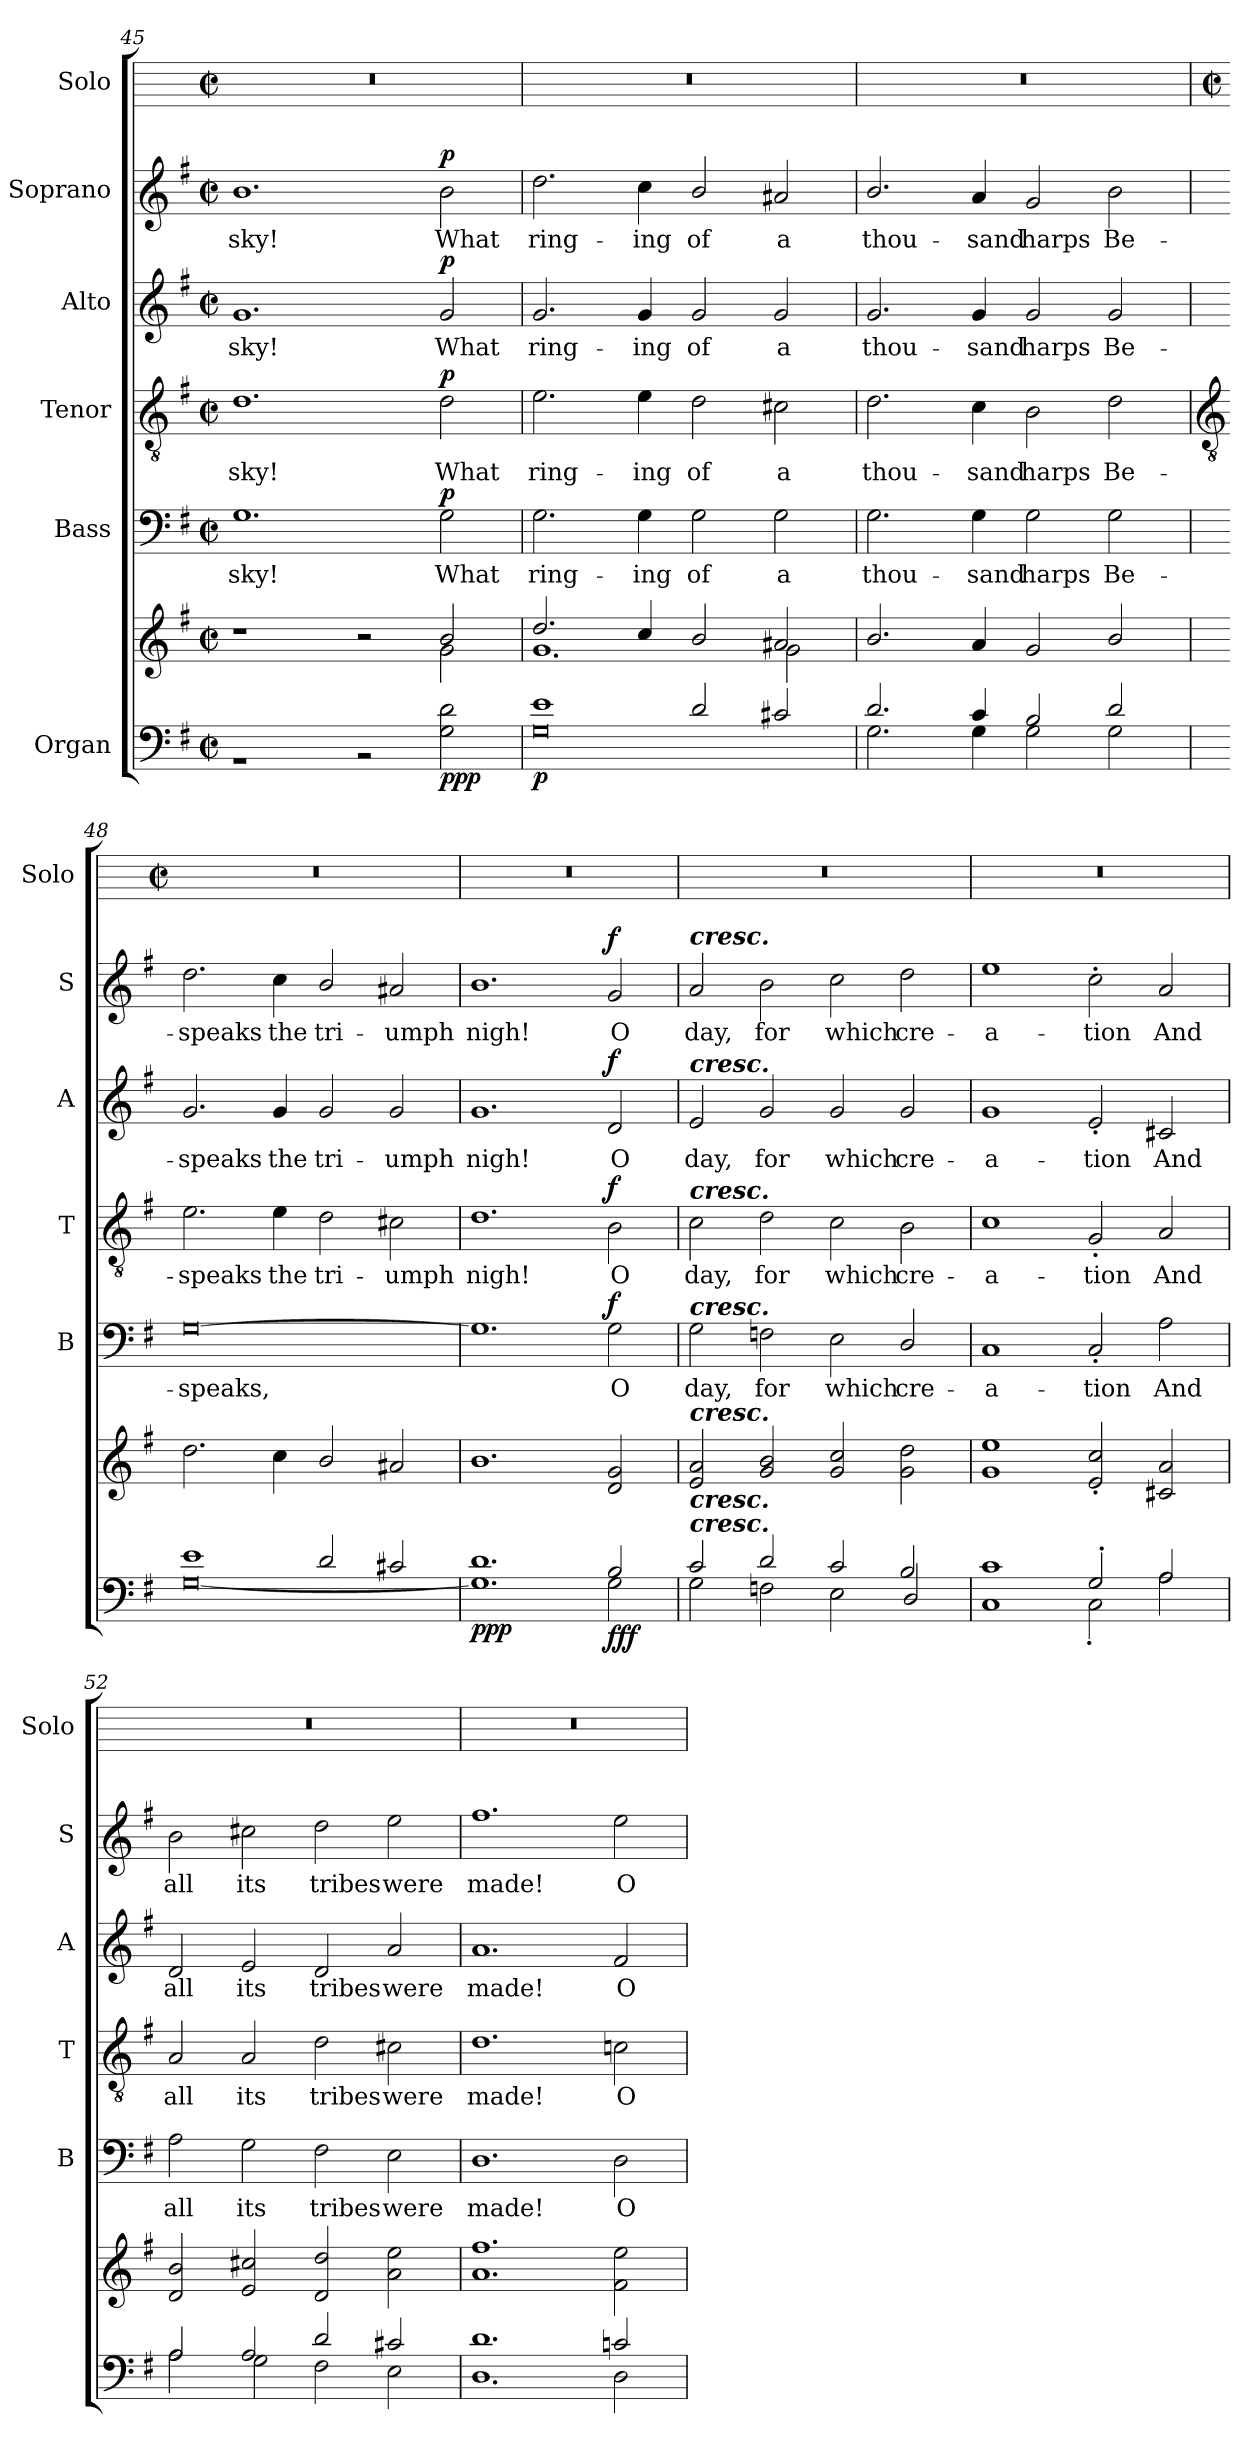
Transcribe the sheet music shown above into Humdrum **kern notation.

**kern	**kern	**dynam	**kern	**text	**dynam	**kern	**text	**dynam	**kern	**text	**dynam	**kern	**text	**dynam	**kern
*part6	*part6	*part6	*part5	*part5	*part5	*part4	*part4	*part4	*part3	*part3	*part3	*part2	*part2	*part2	*part1
*staff7	*staff6	*staff6/7	*staff5	*staff5	*staff5	*staff4	*staff4	*staff4	*staff3	*staff3	*staff3	*staff2	*staff2	*staff2	*staff1
*I"Organ	*	*	*I"Bass	*	*	*I"Tenor	*	*	*I"Alto	*	*	*I"Soprano	*	*	*I"Solo
*	*	*	*I'B	*	*	*I'T	*	*	*I'A	*	*	*I'S	*	*	*I'Solo
*clefF4	*clefG2	*	*clefF4	*	*	*clefGv2	*	*	*clefG2	*	*	*clefG2	*	*	*
*k[f#]	*k[f#]	*	*k[f#]	*	*	*k[f#]	*	*	*k[f#]	*	*	*k[f#]	*	*	*
*G:	*G:	*	*G:	*	*	*G:	*	*	*G:	*	*	*G:	*	*	*
*M4/2	*M4/2	*	*M4/2	*	*	*M4/2	*	*	*M4/2	*	*	*M4/2	*	*	*M4/2
*met(c|)	*met(c|)	*	*met(c|)	*	*	*met(c|)	*	*	*met(c|)	*	*	*met(c|)	*	*	*met(c|)
=45	=45	=45	=45	=45	=45	=45	=45	=45	=45	=45	=45	=45	=45	=45	=45
*^	*^	*	*	*	*	*	*	*	*	*	*	*	*	*	*
!	!	!	!	!	!	!LO:LY:b	!	!	!LO:LY:b	!	!	!LO:LY:b	!	!	!LO:LY:b	!	!
0ryy	1r	1r	1.ryy	.	1.G	sky!	.	1.d	sky!	.	1.g	sky!	.	1.b	sky!	.	0r
.	2r	2r	.	.	.	.	.	.	.	.	.	.	.	.	.	.	.
!	!	!	!	!LO:DY:b=2	!	!LO:LY:b	!	!	!LO:LY:b	!	!	!LO:LY:b	!	!	!LO:LY:b	!	!
!	!	!	!	!LO:DY:n=1:b	!	!	!	!	!	!	!	!	!	!	!	!	!
!	!	!	!	!LO:DY:n=2:b	!	!	!LO:DY:b	!	!	!LO:DY:b	!	!	!LO:DY:b	!	!	!LO:DY:b	!
.	2G\ 2d\	2b/	2g\	p p p	2G	What	p	2d	What	p	2g	What	p	2b	What	p	.
=46	=46	=46	=46	=46	=46	=46	=46	=46	=46	=46	=46	=46	=46	=46	=46	=46	=46
!	!	!	!	!LO:DY:b=2	!	!LO:LY:b	!	!	!LO:LY:b	!	!	!LO:LY:b	!	!	!LO:LY:b	!	!
1e/	0G\	2.dd/	1.g\	p	2.G	ring-	.	2.e	ring-	.	2.g	ring-	.	2.dd	ring-	.	0r
!	!	!	!	!	!	!LO:LY:b	!	!	!LO:LY:b	!	!	!LO:LY:b	!	!	!LO:LY:b	!	!
.	.	4cc/	.	.	4G	-ing	.	4e	-ing	.	4g	-ing	.	4cc	-ing	.	.
!	!	!	!	!	!	!LO:LY:b	!	!	!LO:LY:b	!	!	!LO:LY:b	!	!	!LO:LY:b	!	!
2d/	.	2b/	.	.	2G\	of	.	2d\	of	.	2g/	of	.	2b/	of	.	.
!	!	!	!	!	!	!LO:LY:b	!	!	!LO:LY:b	!	!	!LO:LY:b	!	!	!LO:LY:b	!	!
2c#X/	.	2a#X/	2g\	.	2G	a	.	2c#X	a	.	2g	a	.	2a#X	a	.	.
=47	=47	=47	=47	=47	=47	=47	=47	=47	=47	=47	=47	=47	=47	=47	=47	=47	=47
!	!	!	!	!	!	!LO:LY:b	!	!	!LO:LY:b	!	!	!LO:LY:b	!	!	!LO:LY:b	!	!
2.d/	2.G\	2.b/	0ryy	.	2.G\	thou-	.	2.d\	thou-	.	2.g/	thou-	.	2.b/	thou-	.	0r
!	!	!	!	!	!	!LO:LY:b	!	!	!LO:LY:b	!	!	!LO:LY:b	!	!	!LO:LY:b	!	!
4c/	4G\	4a/	.	.	4G	-sand	.	4c	-sand	.	4g	-sand	.	4a	-sand	.	.
!	!	!	!	!	!	!LO:LY:b	!	!	!LO:LY:b	!	!	!LO:LY:b	!	!	!LO:LY:b	!	!
2B/	2G\	2g/	.	.	2G	harps	.	2B	harps	.	2g	harps	.	2g	harps	.	.
!	!	!	!	!	!	!LO:LY:b	!	!	!LO:LY:b	!	!	!LO:LY:b	!	!	!LO:LY:b	!	!
2d/	2G\	2b/	.	.	2G	Be-	.	2d	Be-	.	2g	Be-	.	2b	Be-	.	.
*	*	*v	*v	*	*	*	*	*	*	*	*	*	*	*	*	*	*
!!LO:LB:g=z
=48	=48	=48	=48	=48	=48	=48	=48	=48	=48	=48	=48	=48	=48	=48	=48	=48
*	*	*	*	*	*	*	*clefGv2	*	*	*	*	*	*	*	*	*
*	*	*	*	*	*	*	*	*	*	*	*	*	*	*	*	*M4/2
*	*	*	*	*	*	*	*	*	*	*	*	*	*	*	*	*met(c|)
!	!	!	!	!	!LO:LY:b	!	!	!LO:LY:b	!	!	!LO:LY:b	!	!	!LO:LY:b	!	!
1e/	[0G\	2.dd	.	[0G	-speaks,	.	2.e	-speaks	.	2.g	-speaks	.	2.dd	-speaks	.	0r
!	!	!	!	!	!	!	!	!LO:LY:b	!	!	!LO:LY:b	!	!	!LO:LY:b	!	!
.	.	4cc	.	.	.	.	4e	the	.	4g	the	.	4cc	the	.	.
!	!	!	!	!	!	!	!	!LO:LY:b	!	!	!LO:LY:b	!	!	!LO:LY:b	!	!
2d/	.	2b/	.	.	.	.	2d\	tri-	.	2g/	tri-	.	2b/	tri-	.	.
!	!	!	!	!	!	!	!	!LO:LY:b	!	!	!LO:LY:b	!	!	!LO:LY:b	!	!
2c#X/	.	2a#X	.	.	.	.	2c#X	-umph	.	2g	-umph	.	2a#X	-umph	.	.
=49	=49	=49	=49	=49	=49	=49	=49	=49	=49	=49	=49	=49	=49	=49	=49	=49
!	!	!	!LO:DY:b=2	!	!	!	!	!LO:LY:b	!	!	!LO:LY:b	!	!	!LO:LY:b	!	!
!	!	!	!LO:DY:n=1:b=2	!	!	!	!	!	!	!	!	!	!	!	!	!
!	!	!	!LO:DY:n=2:b	!	!	!	!	!	!	!	!	!	!	!	!	!
1.d/	1.G\]	1.b	p p p	1.G]	.	.	1.d	nigh!	.	1.g	nigh!	.	1.b	nigh!	.	0r
!	!	!	!LO:DY:n=3:b=2	!	!LO:LY:b	!	!	!LO:LY:b	!	!	!LO:LY:b	!	!	!LO:LY:b	!	!
!	!	!	!LO:DY:n=4:b=2	!	!	!	!	!	!	!	!	!	!	!	!	!
!	!	!	!LO:DY:n=5:b	!	!	!LO:DY:b	!	!	!LO:DY:b	!	!	!LO:DY:b	!	!	!LO:DY:b	!
2B/	2G\	2d 2g	f f f	2G	O	f	2B	O	f	2d	O	f	2g	O	f	.
=50	=50	=50	=50	=50	=50	=50	=50	=50	=50	=50	=50	=50	=50	=50	=50	=50
!	!	!	!	!	!	!	!	!	!	!	!	!	!LO:TX:a:Bi:t=cresc.	!	!	!
!	!	!	!	!	!	!	!	!	!	!LO:TX:a:Bi:t=cresc.	!	!	!	!	!	!
!	!	!	!	!	!	!	!LO:TX:a:Bi:t=cresc.	!	!	!	!	!	!	!	!	!
!	!	!	!	!LO:TX:a:Bi:t=cresc.	!	!	!	!	!	!	!	!	!	!	!	!
!	!	!LO:TX:a:Bi:t=cresc.	!	!	!	!	!	!	!	!	!	!	!	!	!	!
!LO:TX:a:Bi:t=cresc.	!	!	!	!	!	!	!	!	!	!	!	!	!	!	!	!
!LO:TX:a:Bi:t=cresc.	!	!	!	!	!	!	!	!	!	!	!	!	!	!	!	!
!	!	!	!	!	!LO:LY:b	!	!	!LO:LY:b	!	!	!LO:LY:b	!	!	!LO:LY:b	!	!
2c/	2G\	2e 2a	.	2G	day,	.	2c	day,	.	2e	day,	.	2a	day,	.	0r
!	!	!	!	!	!LO:LY:b	!	!	!LO:LY:b	!	!	!LO:LY:b	!	!	!LO:LY:b	!	!
2d/	2Fn\	2g 2b	.	2Fn	for	.	2d	for	.	2g	for	.	2b	for	.	.
!	!	!	!	!	!LO:LY:b	!	!	!LO:LY:b	!	!	!LO:LY:b	!	!	!LO:LY:b	!	!
2c/	2E\	2g 2cc	.	2E	which	.	2c	which	.	2g	which	.	2cc	which	.	.
!	!	!	!	!	!LO:LY:b	!	!	!LO:LY:b	!	!	!LO:LY:b	!	!	!LO:LY:b	!	!
2B/	2D/	2g 2dd	.	2D/	cre-	.	2B	cre-	.	2g	cre-	.	2dd	cre-	.	.
=51	=51	=51	=51	=51	=51	=51	=51	=51	=51	=51	=51	=51	=51	=51	=51	=51
!	!	!	!	!	!LO:LY:b	!	!	!LO:LY:b	!	!	!LO:LY:b	!	!	!LO:LY:b	!	!
1c/	1C\	1g 1ee	.	1C	-a-	.	1c	-a-	.	1g	-a-	.	1ee	-a-	.	0r
!	!	!	!	!	!LO:LY:b	!	!	!LO:LY:b	!	!	!LO:LY:b	!	!	!LO:LY:b	!	!
2G'/	2C'\	2e' 2cc'	.	2C'	-tion	.	2G'	-tion	.	2e'	-tion	.	2cc'	-tion	.	.
!	!	!	!	!	!LO:LY:b	!	!	!LO:LY:b	!	!	!LO:LY:b	!	!	!LO:LY:b	!	!
2A/	2A\	2c#X 2a	.	2A	And	.	2A	And	.	2c#X	And	.	2a	And	.	.
=52	=52	=52	=52	=52	=52	=52	=52	=52	=52	=52	=52	=52	=52	=52	=52	=52
!	!	!	!	!	!LO:LY:b	!	!	!LO:LY:b	!	!	!LO:LY:b	!	!	!LO:LY:b	!	!
2A/	2A\	2d 2b	.	2A	all	.	2A	all	.	2d	all	.	2b	all	.	0r
!	!	!	!	!	!LO:LY:b	!	!	!LO:LY:b	!	!	!LO:LY:b	!	!	!LO:LY:b	!	!
2A/	2G\	2e 2cc#X	.	2G	its	.	2A	its	.	2e	its	.	2cc#X	its	.	.
!	!	!	!	!	!LO:LY:b	!	!	!LO:LY:b	!	!	!LO:LY:b	!	!	!LO:LY:b	!	!
2d/	2F#\	2d 2dd	.	2F#	tribes	.	2d	tribes	.	2d	tribes	.	2dd	tribes	.	.
!	!	!	!	!	!LO:LY:b	!	!	!LO:LY:b	!	!	!LO:LY:b	!	!	!LO:LY:b	!	!
2c#X/	2E\	2a 2ee	.	2E	were	.	2c#X	were	.	2a	were	.	2ee	were	.	.
=53	=53	=53	=53	=53	=53	=53	=53	=53	=53	=53	=53	=53	=53	=53	=53	=53
!	!	!	!	!	!LO:LY:b	!	!	!LO:LY:b	!	!	!LO:LY:b	!	!	!LO:LY:b	!	!
1.d/	1.D\	1.a 1.ff#	.	1.D	made!	.	1.d	made!	.	1.a	made!	.	1.ff#	made!	.	0r
!	!	!	!	!	!LO:LY:b	!	!	!LO:LY:b	!	!	!LO:LY:b	!	!	!LO:LY:b	!	!
2cn/	2D\	2f# 2ee	.	2D	O	.	2cn	O	.	2f#	O	.	2ee	O	.	.
*v	*v	*	*	*	*	*	*	*	*	*	*	*	*	*	*	*
=	=	=	=	=	=	=	=	=	=	=	=	=	=	=	=
*-	*-	*-	*-	*-	*-	*-	*-	*-	*-	*-	*-	*-	*-	*-	*-
